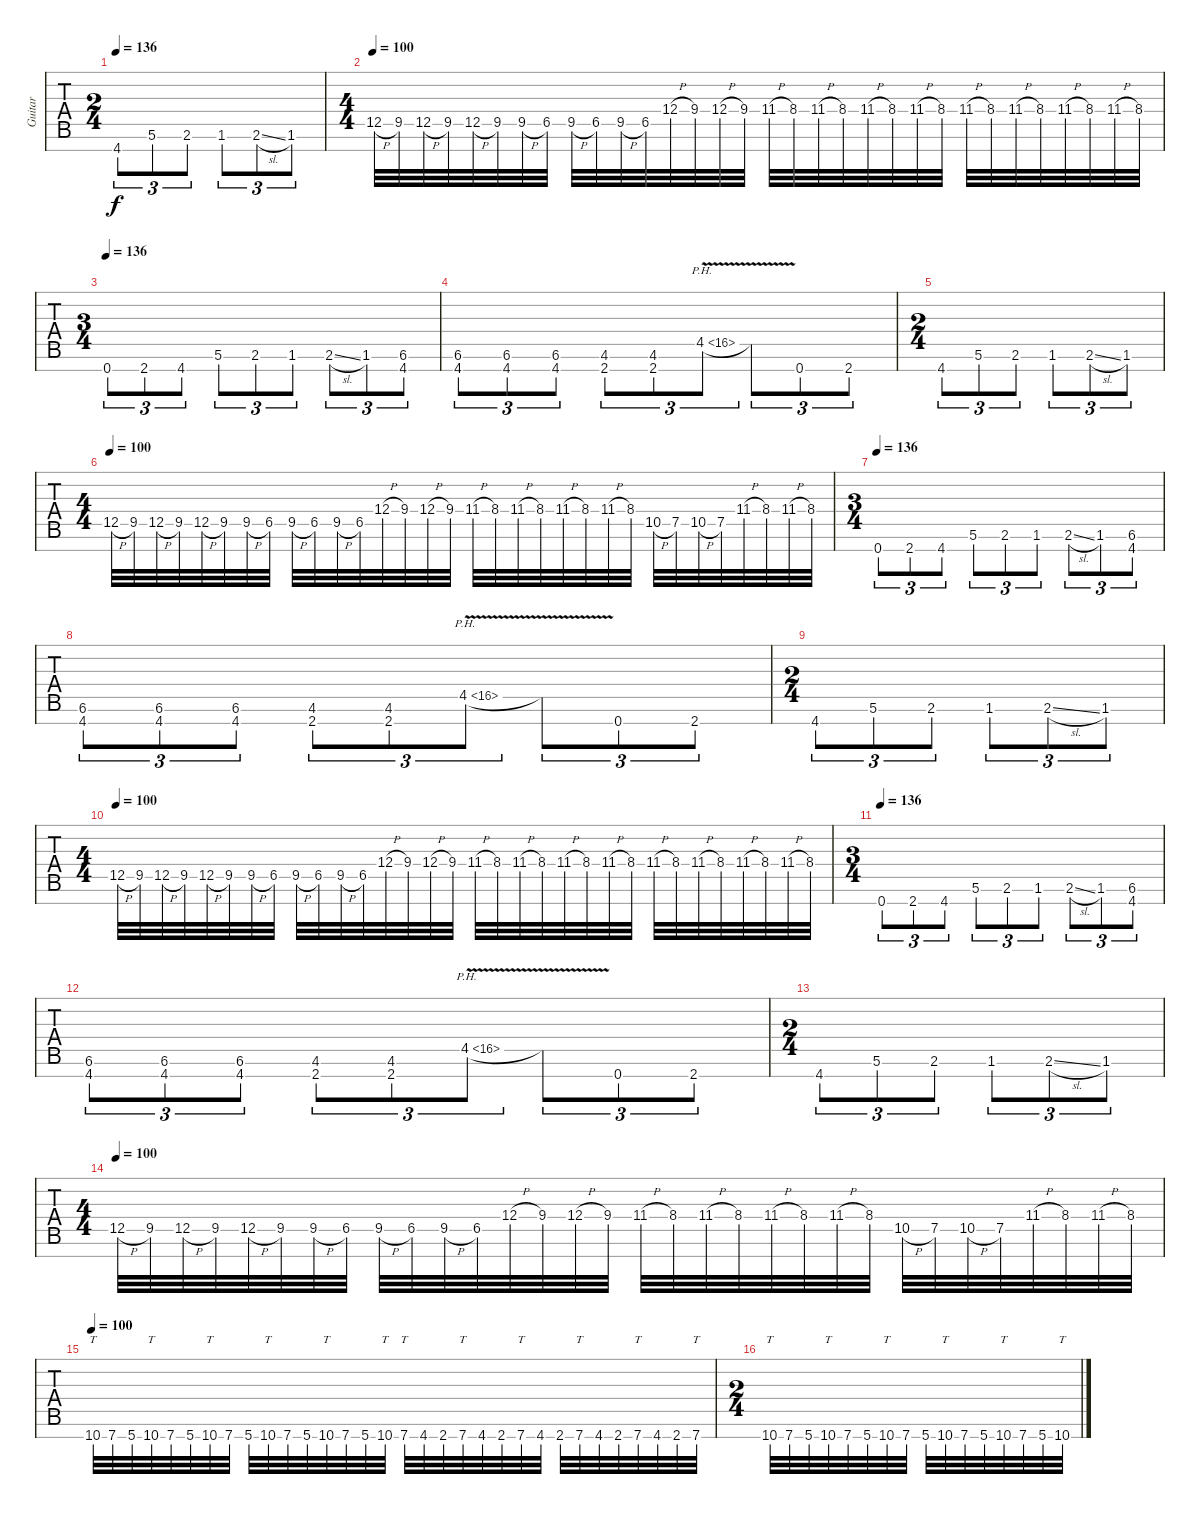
\track ("Guitar" "Guitar") {instrument distortionguitar}
\staff {tabs}
\tuning (Eb4 Bb3 Gb3 Db3 Ab2 Eb2 Bb1) {hide}
\ts (2 4)
\tempo 136
\clef f4
\ks c
4.7.8{tu (3 2) dy f} 5.6.8{tu (3 2)} 2.6.8{tu (3 2)} 1.6.8{tu (3 2)} 2.6{sl}.8{tu (3 2)} 1.6.8{tu (3 2)} |
\ts (4 4)
\tempo 100
12.5{h}.32 9.5.32 12.5{h}.32 9.5.32 12.5{h}.32 9.5.32 9.5{h}.32 6.5.32 9.5{h}.32 6.5.32 9.5{h}.32 6.5.32 12.4{h}.32 9.4.32 12.4{h}.32 9.4.32 11.4{h}.32 8.4.32 11.4{h}.32 8.4.32 11.4{h}.32 8.4.32 11.4{h}.32 8.4.32 11.4{h}.32 8.4.32 11.4{h}.32 8.4.32 11.4{h}.32 8.4.32 11.4{h}.32 8.4.32 |
\ts (3 4)
\tempo 136
0.7.8{tu (3 2)} 2.7.8{tu (3 2)} 4.7.8{tu (3 2)} 5.6.8{tu (3 2)} 2.6.8{tu (3 2)} 1.6.8{tu (3 2)} 2.6{sl}.8{tu (3 2)} 1.6.8{tu (3 2)} (6.6 4.7).8{tu (3 2)} |
(6.6 4.7).8{tu (3 2)} (6.6 4.7).8{tu (3 2)} (6.6 4.7).8{tu (3 2)} (4.6 2.7).8{tu (3 2)} (4.6 2.7).8{tu (3 2)} 4.5{ph 12 v}.8{tu (3 2)} 4.5{t}.8{tu (3 2)} 0.7.8{tu (3 2)} 2.7.8{tu (3 2)} |
\ts (2 4)
4.7.8{tu (3 2)} 5.6.8{tu (3 2)} 2.6.8{tu (3 2)} 1.6.8{tu (3 2)} 2.6{sl}.8{tu (3 2)} 1.6.8{tu (3 2)} |
\ts (4 4)
\tempo 100
12.5{h}.32 9.5.32 12.5{h}.32 9.5.32 12.5{h}.32 9.5.32 9.5{h}.32 6.5.32 9.5{h}.32 6.5.32 9.5{h}.32 6.5.32 12.4{h}.32 9.4.32 12.4{h}.32 9.4.32 11.4{h}.32 8.4.32 11.4{h}.32 8.4.32 11.4{h}.32 8.4.32 11.4{h}.32 8.4.32 10.5{h}.32 7.5.32 10.5{h}.32 7.5.32 11.4{h}.32 8.4.32 11.4{h}.32 8.4.32 |
\ts (3 4)
\tempo 136
0.7.8{tu (3 2)} 2.7.8{tu (3 2)} 4.7.8{tu (3 2)} 5.6.8{tu (3 2)} 2.6.8{tu (3 2)} 1.6.8{tu (3 2)} 2.6{sl}.8{tu (3 2)} 1.6.8{tu (3 2)} (6.6 4.7).8{tu (3 2)} |
(6.6 4.7).8{tu (3 2)} (6.6 4.7).8{tu (3 2)} (6.6 4.7).8{tu (3 2)} (4.6 2.7).8{tu (3 2)} (4.6 2.7).8{tu (3 2)} 4.5{ph 12 v}.8{tu (3 2)} 4.5{t}.8{tu (3 2)} 0.7.8{tu (3 2)} 2.7.8{tu (3 2)} |
\ts (2 4)
4.7.8{tu (3 2)} 5.6.8{tu (3 2)} 2.6.8{tu (3 2)} 1.6.8{tu (3 2)} 2.6{sl}.8{tu (3 2)} 1.6.8{tu (3 2)} |
\ts (4 4)
\tempo 100
12.5{h}.32 9.5.32 12.5{h}.32 9.5.32 12.5{h}.32 9.5.32 9.5{h}.32 6.5.32 9.5{h}.32 6.5.32 9.5{h}.32 6.5.32 12.4{h}.32 9.4.32 12.4{h}.32 9.4.32 11.4{h}.32 8.4.32 11.4{h}.32 8.4.32 11.4{h}.32 8.4.32 11.4{h}.32 8.4.32 11.4{h}.32 8.4.32 11.4{h}.32 8.4.32 11.4{h}.32 8.4.32 11.4{h}.32 8.4.32 |
\ts (3 4)
\tempo 136
0.7.8{tu (3 2)} 2.7.8{tu (3 2)} 4.7.8{tu (3 2)} 5.6.8{tu (3 2)} 2.6.8{tu (3 2)} 1.6.8{tu (3 2)} 2.6{sl}.8{tu (3 2)} 1.6.8{tu (3 2)} (6.6 4.7).8{tu (3 2)} |
(6.6 4.7).8{tu (3 2)} (6.6 4.7).8{tu (3 2)} (6.6 4.7).8{tu (3 2)} (4.6 2.7).8{tu (3 2)} (4.6 2.7).8{tu (3 2)} 4.5{ph 12 v}.8{tu (3 2)} 4.5{t}.8{tu (3 2)} 0.7.8{tu (3 2)} 2.7.8{tu (3 2)} |
\ts (2 4)
4.7.8{tu (3 2)} 5.6.8{tu (3 2)} 2.6.8{tu (3 2)} 1.6.8{tu (3 2)} 2.6{sl}.8{tu (3 2)} 1.6.8{tu (3 2)} |
\ts (4 4)
\tempo 100
12.5{h}.32 9.5.32 12.5{h}.32 9.5.32 12.5{h}.32 9.5.32 9.5{h}.32 6.5.32 9.5{h}.32 6.5.32 9.5{h}.32 6.5.32 12.4{h}.32 9.4.32 12.4{h}.32 9.4.32 11.4{h}.32 8.4.32 11.4{h}.32 8.4.32 11.4{h}.32 8.4.32 11.4{h}.32 8.4.32 10.5{h}.32 7.5.32 10.5{h}.32 7.5.32 11.4{h}.32 8.4.32 11.4{h}.32 8.4.32 |
\tempo 100
10.7.32{tt} 7.7.32 5.7.32 10.7.32{tt} 7.7.32 5.7.32 10.7.32{tt} 7.7.32 5.7.32 10.7.32{tt} 7.7.32 5.7.32 10.7.32{tt} 7.7.32 5.7.32 10.7.32{tt} 7.7.32{tt} 4.7.32 2.7.32 7.7.32{tt} 4.7.32 2.7.32 7.7.32{tt} 4.7.32 2.7.32 7.7.32{tt} 4.7.32 2.7.32 7.7.32{tt} 4.7.32 2.7.32 7.7.32{tt} |
\ts (2 4)
10.7.32{tt} 7.7.32 5.7.32 10.7.32{tt} 7.7.32 5.7.32 10.7.32{tt} 7.7.32 5.7.32 10.7.32{tt} 7.7.32 5.7.32 10.7.32{tt} 7.7.32 5.7.32 10.7.32{tt}
